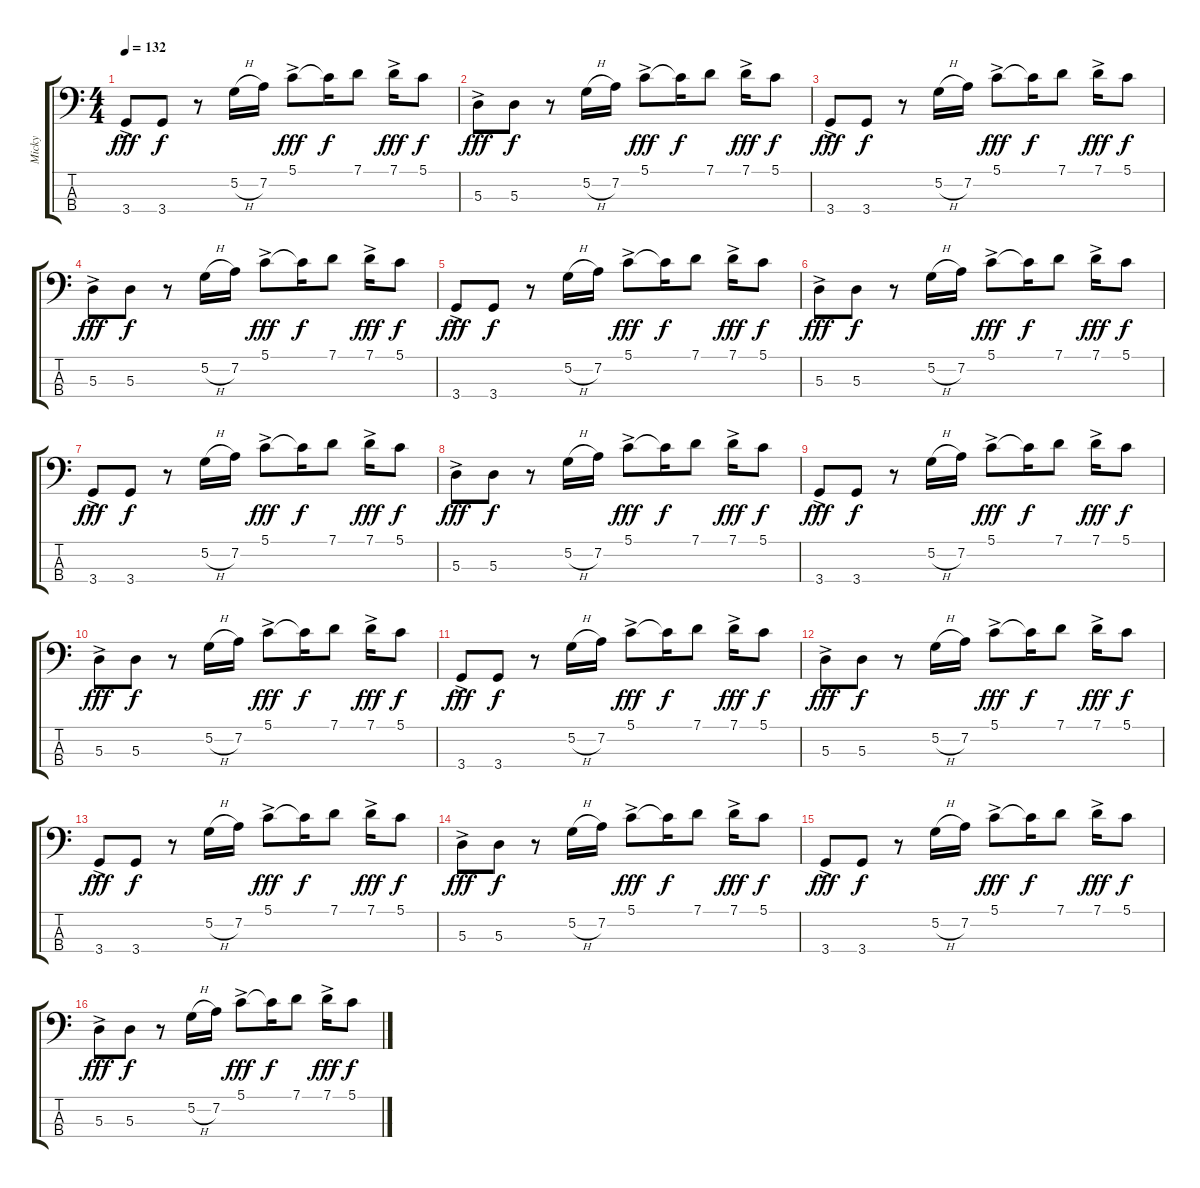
\track ("Micky" "Micky") {instrument electricbassfinger}
\staff {score tabs}
\tuning (G2 D2 A1 E1) {hide}
\ts (4 4)
\tempo 132
\clef f4
\ks c
3.4{ac}.8{dy fff} 3.4.8{dy f} r.8 5.2{h}.16 7.2.16 5.1{ac}.8{dy fff} 5.1{t}.16{dy f} 7.1.8 7.1{ac}.16{dy fff} 5.1.8{dy f} |
5.3{ac}.8{dy fff} 5.3.8{dy f} r.8 5.2{h}.16 7.2.16 5.1{ac}.8{dy fff} 5.1{t}.16{dy f} 7.1.8 7.1{ac}.16{dy fff} 5.1.8{dy f} |
3.4{ac}.8{dy fff} 3.4.8{dy f} r.8 5.2{h}.16 7.2.16 5.1{ac}.8{dy fff} 5.1{t}.16{dy f} 7.1.8 7.1{ac}.16{dy fff} 5.1.8{dy f} |
5.3{ac}.8{dy fff} 5.3.8{dy f} r.8 5.2{h}.16 7.2.16 5.1{ac}.8{dy fff} 5.1{t}.16{dy f} 7.1.8 7.1{ac}.16{dy fff} 5.1.8{dy f} |
3.4{ac}.8{dy fff} 3.4.8{dy f} r.8 5.2{h}.16 7.2.16 5.1{ac}.8{dy fff} 5.1{t}.16{dy f} 7.1.8 7.1{ac}.16{dy fff} 5.1.8{dy f} |
5.3{ac}.8{dy fff} 5.3.8{dy f} r.8 5.2{h}.16 7.2.16 5.1{ac}.8{dy fff} 5.1{t}.16{dy f} 7.1.8 7.1{ac}.16{dy fff} 5.1.8{dy f} |
3.4{ac}.8{dy fff} 3.4.8{dy f} r.8 5.2{h}.16 7.2.16 5.1{ac}.8{dy fff} 5.1{t}.16{dy f} 7.1.8 7.1{ac}.16{dy fff} 5.1.8{dy f} |
5.3{ac}.8{dy fff} 5.3.8{dy f} r.8 5.2{h}.16 7.2.16 5.1{ac}.8{dy fff} 5.1{t}.16{dy f} 7.1.8 7.1{ac}.16{dy fff} 5.1.8{dy f} |
3.4{ac}.8{dy fff} 3.4.8{dy f} r.8 5.2{h}.16 7.2.16 5.1{ac}.8{dy fff} 5.1{t}.16{dy f} 7.1.8 7.1{ac}.16{dy fff} 5.1.8{dy f} |
5.3{ac}.8{dy fff} 5.3.8{dy f} r.8 5.2{h}.16 7.2.16 5.1{ac}.8{dy fff} 5.1{t}.16{dy f} 7.1.8 7.1{ac}.16{dy fff} 5.1.8{dy f} |
3.4{ac}.8{dy fff} 3.4.8{dy f} r.8 5.2{h}.16 7.2.16 5.1{ac}.8{dy fff} 5.1{t}.16{dy f} 7.1.8 7.1{ac}.16{dy fff} 5.1.8{dy f} |
5.3{ac}.8{dy fff} 5.3.8{dy f} r.8 5.2{h}.16 7.2.16 5.1{ac}.8{dy fff} 5.1{t}.16{dy f} 7.1.8 7.1{ac}.16{dy fff} 5.1.8{dy f} |
3.4{ac}.8{dy fff} 3.4.8{dy f} r.8 5.2{h}.16 7.2.16 5.1{ac}.8{dy fff} 5.1{t}.16{dy f} 7.1.8 7.1{ac}.16{dy fff} 5.1.8{dy f} |
5.3{ac}.8{dy fff} 5.3.8{dy f} r.8 5.2{h}.16 7.2.16 5.1{ac}.8{dy fff} 5.1{t}.16{dy f} 7.1.8 7.1{ac}.16{dy fff} 5.1.8{dy f} |
3.4{ac}.8{dy fff} 3.4.8{dy f} r.8 5.2{h}.16 7.2.16 5.1{ac}.8{dy fff} 5.1{t}.16{dy f} 7.1.8 7.1{ac}.16{dy fff} 5.1.8{dy f} |
5.3{ac}.8{dy fff} 5.3.8{dy f} r.8 5.2{h}.16 7.2.16 5.1{ac}.8{dy fff} 5.1{t}.16{dy f} 7.1.8 7.1{ac}.16{dy fff} 5.1.8{dy f}
